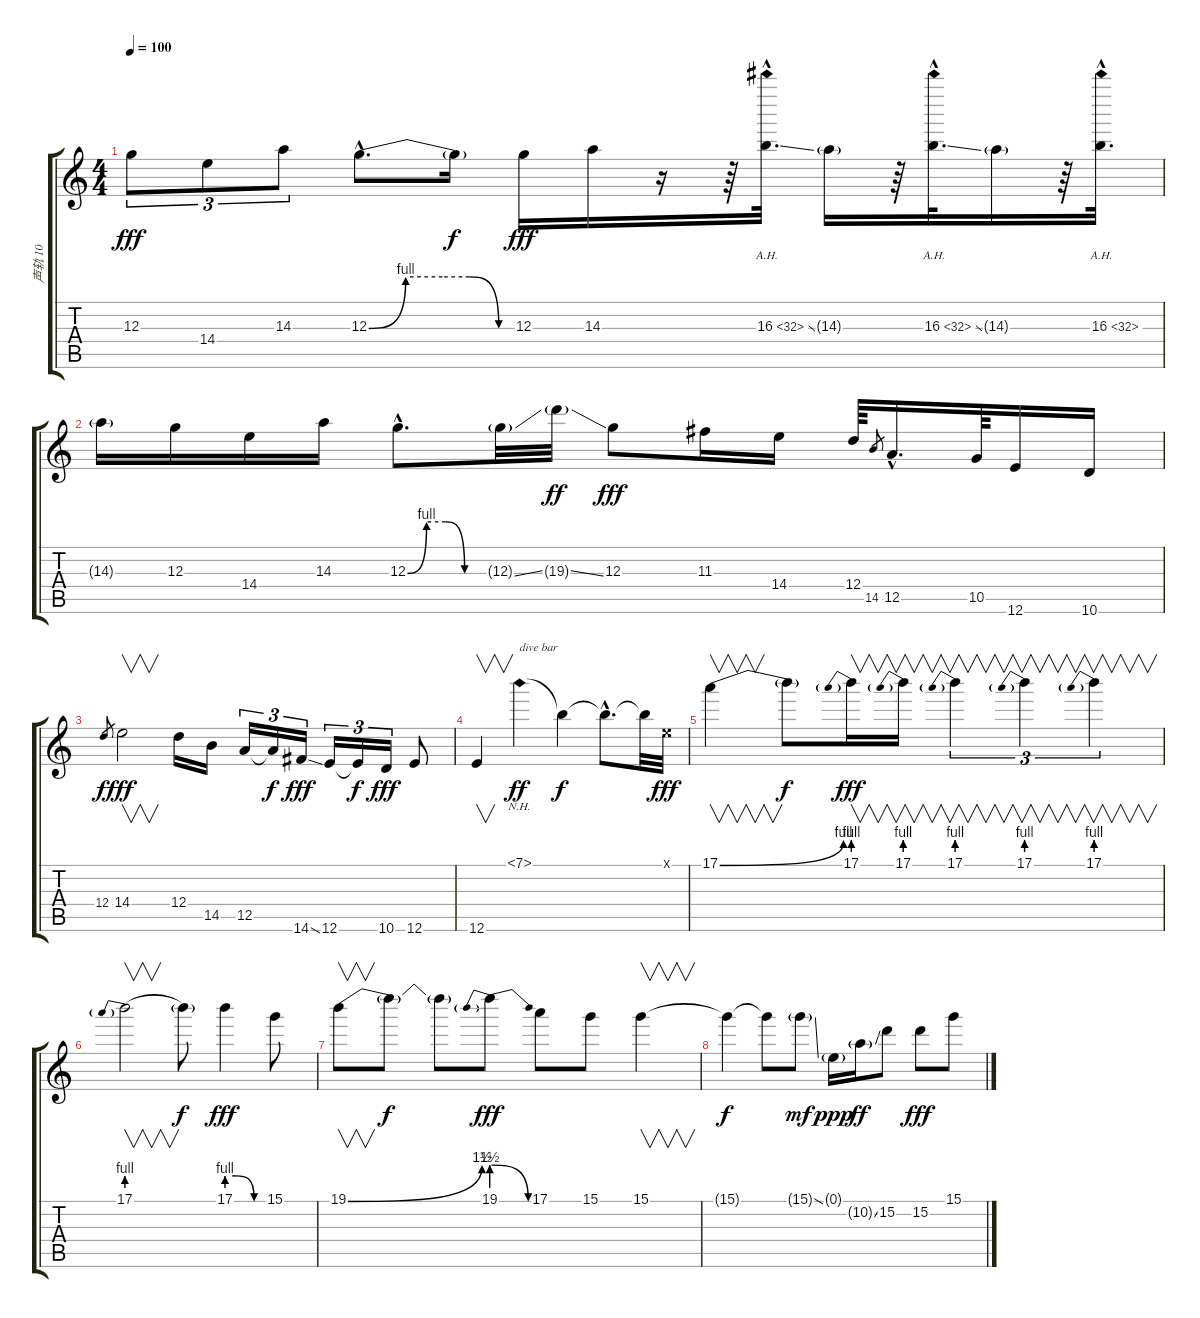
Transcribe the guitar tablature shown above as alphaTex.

\track ("声轨 10" "声轨 10") {instrument distortionguitar}
\staff {score tabs}
\tuning (E4 B3 G3 D3 A2 E2) {hide}
\ts (4 4)
\tempo 100
\clef g2
\ks c
12.3.8{tu (3 2) dy fff} 14.4.8{tu (3 2)} 14.3.8{tu (3 2)} 12.3{be (custom 0 0 15 4 30 4 41 4 53 0 60 0) hac}.8{d} 12.3{t}.16{dy f} 12.3.16{dy fff} 14.3.16 r.16 r.64 16.3{ah 16 ss hac}.32{d} 14.3{g}.16 r.64 16.3{ah 16 ss hac}.32{d} 14.3{g}.16 r.64 16.3{ah 16 hac}.32{d} |
14.3{g}.16 12.3.16 14.4.16 14.3.16 12.3{be (custom 0 0 15 4 30 4 45 0 60 0) hac}.8{d} 12.3{ss g}.32 19.3{ss g}.32{dy ff} 12.3.8{dy fff} 11.3.16 14.4.16 12.4.64 14.5.8{gr} 12.5{hac}.16{d} 10.5.64 12.6.16 10.6.16 |
12.4.8{gr dy f} 14.4.2{v dy fff} 12.4.16 14.5.16 12.5.16{tu (3 2)} 12.5{t}.16{tu (3 2) dy f} 14.6{ss}.16{tu (3 2) dy fff} 12.6.16{tu (3 2)} 12.6{t}.16{tu (3 2) dy f} 10.6.16{tu (3 2) dy fff} 12.6.8 |
12.6.4{v} 7.1{nh}.4{txt "dive bar" dy ff volume 0} 7.1{t}.4{dy f} 7.1{hac t}.8{d} 7.1{t}.32 0.1{x}.32{dy fff volume 16} |
17.1{be (bend 0 0 60 4)}.4{v} 17.1{t}.8{dy f} 17.1{be (prebend 0 4 60 4)}.16{v dy fff} 17.1{be (prebend 0 4 60 4)}.16{v} 17.1{be (prebend 0 4 60 4)}.4{v tu (3 2)} 17.1{be (prebend 0 4 60 4)}.4{v tu (3 2)} 17.1{be (prebend 0 4 60 4)}.4{v tu (3 2)} |
17.1{be (prebend 0 4 60 4)}.2{v} 17.1{t}.8{dy f} 17.1{be (custom 0 4 15 4 45 0 60 0)}.4{dy fff} 15.1.8 |
19.1{be (bend 0 0 60 6)}.8{v} 19.1{t}.8{dy f} 19.1{t}.8 19.1{be (prebendrelease 0 6 60 0)}.8{dy fff} 17.1.8 15.1.8 15.1.4{v} |
15.1{t}.4{dy f} 15.1{t}.8 15.1{ss g}.8{dy mf} 0.1{g}.16{dy ppp} 10.2{ss g}.16{dy ff} 15.2.8 15.2.8{dy fff} 15.1.8
